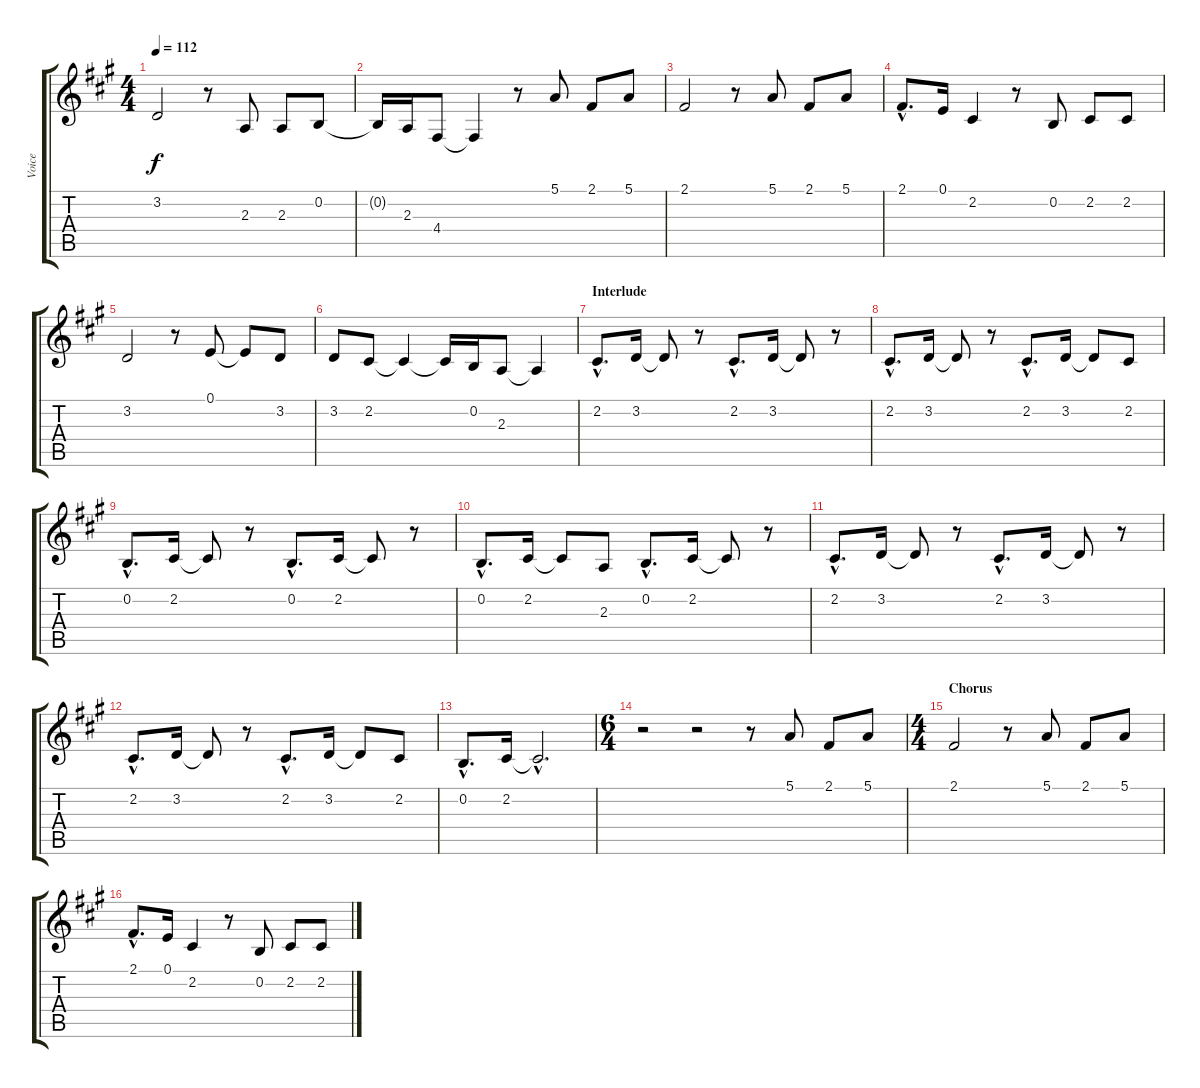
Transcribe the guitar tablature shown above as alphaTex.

\track ("Voice" "Voice") {instrument lead5charang}
\staff {score tabs}
\tuning (E4 B3 G3 D3 A2 E2) {hide}
\ts (4 4)
\tempo 112
\clef g2
\ks a
3.2.2{dy f} r.8 2.3.8 2.3.8 0.2.8 |
0.2{t}.16 2.3.16 4.4.8 4.4{t}.4 r.8 5.1.8 2.1.8 5.1.8 |
2.1.2 r.8 5.1.8 2.1.8 5.1.8 |
2.1{hac}.8{d} 0.1.16 2.2.4 r.8 0.2.8 2.2.8 2.2.8 |
3.2.2 r.8 0.1.8 0.1{t}.8 3.2.8 |
3.2.8 2.2.8 2.2{t}.4 2.2{t}.16 0.2.16 2.3.8 2.3{t}.4 |
\section ("" "Interlude")
2.2{hac}.8{d} 3.2.16 3.2{t}.8 r.8 2.2{hac}.8{d} 3.2.16 3.2{t}.8 r.8 |
2.2{hac}.8{d} 3.2.16 3.2{t}.8 r.8 2.2{hac}.8{d} 3.2.16 3.2{t}.8 2.2.8 |
0.2{hac}.8{d} 2.2.16 2.2{t}.8 r.8 0.2{hac}.8{d} 2.2.16 2.2{t}.8 r.8 |
0.2{hac}.8{d} 2.2.16 2.2{t}.8 2.3.8 0.2{hac}.8{d} 2.2.16 2.2{t}.8 r.8 |
2.2{hac}.8{d} 3.2.16 3.2{t}.8 r.8 2.2{hac}.8{d} 3.2.16 3.2{t}.8 r.8 |
2.2{hac}.8{d} 3.2.16 3.2{t}.8 r.8 2.2{hac}.8{d} 3.2.16 3.2{t}.8 2.2.8 |
0.2{hac}.8{d} 2.2.16 2.2{hac t}.2{d} |
\ts (6 4)
r.2 r.2 r.8 5.1.8 2.1.8 5.1.8 |
\ts (4 4)
\section ("" "Chorus")
2.1.2 r.8 5.1.8 2.1.8 5.1.8 |
2.1{hac}.8{d} 0.1.16 2.2.4 r.8 0.2.8 2.2.8 2.2.8
